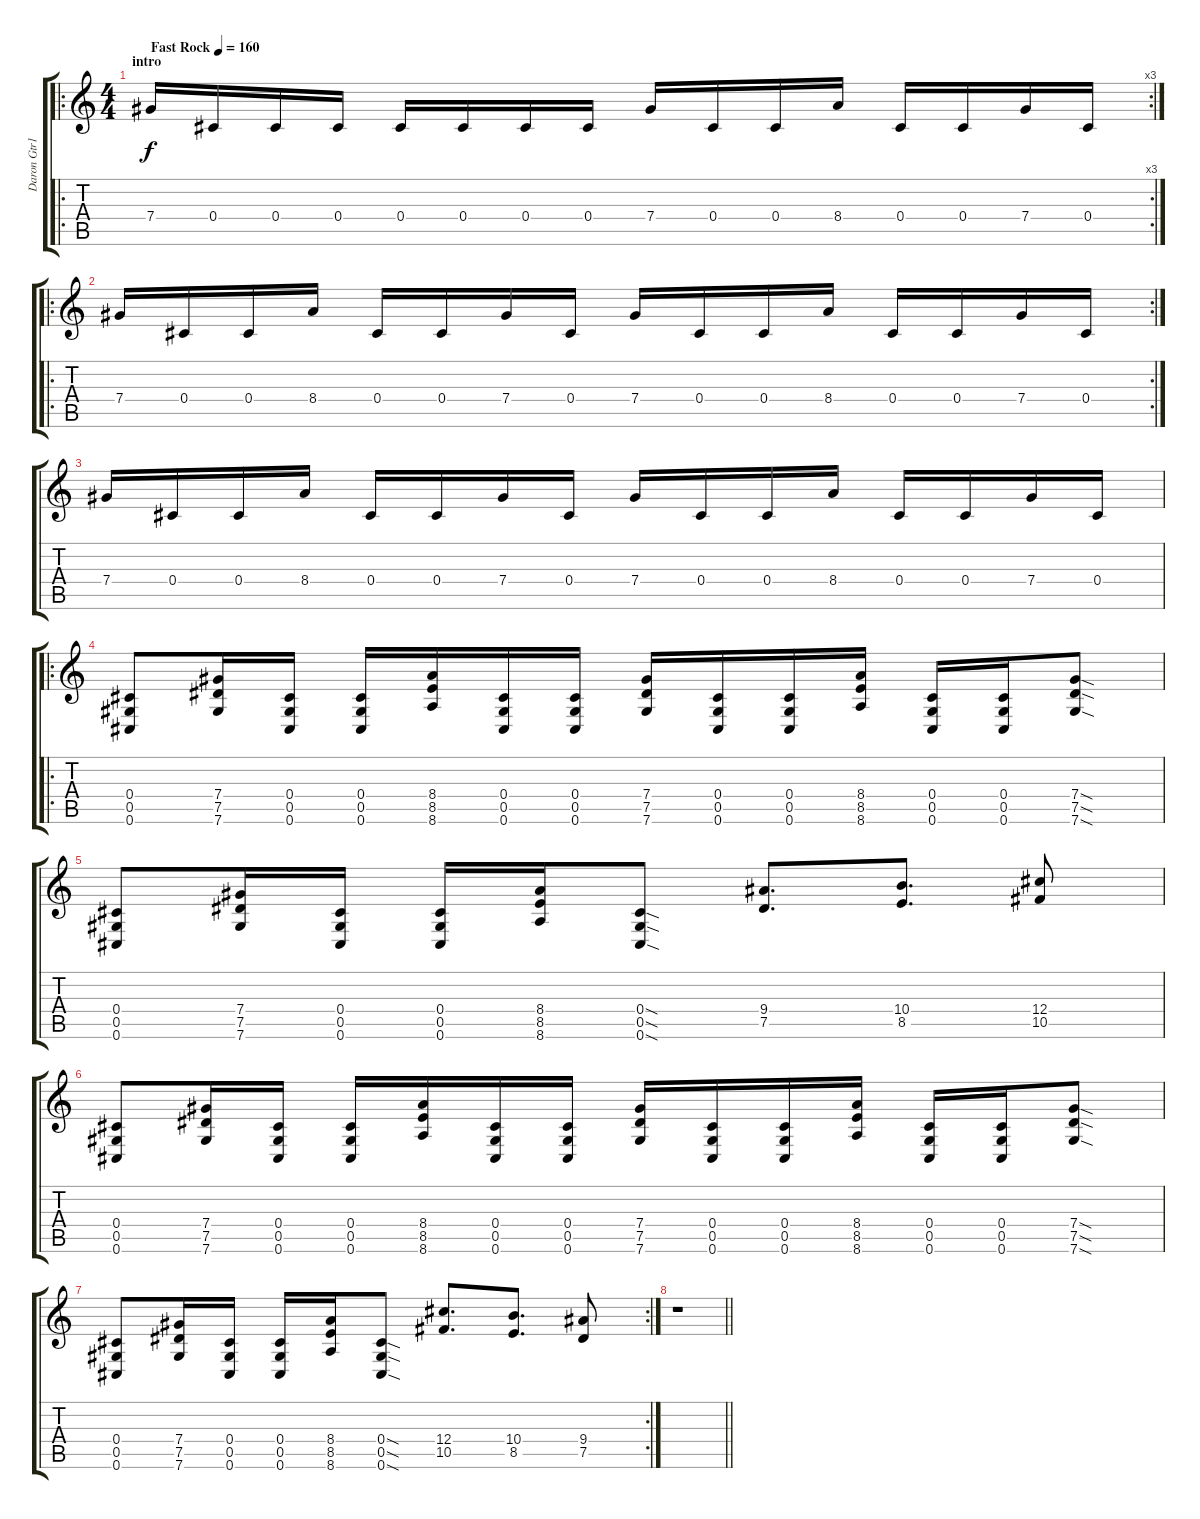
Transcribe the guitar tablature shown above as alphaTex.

\track ("Daron Gtr1" "Daron Gtr1") {instrument distortionguitar}
\staff {score tabs}
\tuning (Eb4 Bb3 Gb3 Db3 Ab2 Db2) {hide}
\ro
\rc 3
\ts (4 4)
\section ("" "intro")
\tempo (160 "Fast Rock")
\clef g2
\ks c
7.4.16{dy f volume 16 balance 8 instrument overdrivenguitar} 0.4.16 0.4.16 0.4.16 0.4.16 0.4.16 0.4.16 0.4.16 7.4.16 0.4.16 0.4.16 8.4.16 0.4.16 0.4.16 7.4.16 0.4.16 |
\ro
\rc 2
7.4.16 0.4.16 0.4.16 8.4.16 0.4.16 0.4.16 7.4.16 0.4.16 7.4.16 0.4.16 0.4.16 8.4.16 0.4.16 0.4.16 7.4.16 0.4.16 |
7.4.16 0.4.16 0.4.16 8.4.16 0.4.16 0.4.16 7.4.16 0.4.16 7.4.16 0.4.16 0.4.16 8.4.16 0.4.16 0.4.16 7.4.16 0.4.16 |
\ro
(0.4 0.5 0.6).8{balance 0 instrument distortionguitar} (7.4 7.5 7.6).16 (0.4 0.5 0.6).16 (0.4 0.5 0.6).16 (8.4 8.5 8.6).16 (0.4 0.5 0.6).16 (0.4 0.5 0.6).16 (7.4 7.5 7.6).16 (0.4 0.5 0.6).16 (0.4 0.5 0.6).16 (8.4 8.5 8.6).16 (0.4 0.5 0.6).16 (0.4 0.5 0.6).16 (7.4{sod} 7.5{sod} 7.6{sod}).8 |
(0.4 0.5 0.6).8 (7.4 7.5 7.6).16 (0.4 0.5 0.6).16 (0.4 0.5 0.6).16 (8.4 8.5 8.6).16 (0.4{sod} 0.5{sod} 0.6{sod}).8 (9.4 7.5).8{d} (10.4 8.5).8{d} (12.4 10.5).8 |
(0.4 0.5 0.6).8 (7.4 7.5 7.6).16 (0.4 0.5 0.6).16 (0.4 0.5 0.6).16 (8.4 8.5 8.6).16 (0.4 0.5 0.6).16 (0.4 0.5 0.6).16 (7.4 7.5 7.6).16 (0.4 0.5 0.6).16 (0.4 0.5 0.6).16 (8.4 8.5 8.6).16 (0.4 0.5 0.6).16 (0.4 0.5 0.6).16 (7.4{sod} 7.5{sod} 7.6{sod}).8 |
\rc 2
(0.4 0.5 0.6).8 (7.4 7.5 7.6).16 (0.4 0.5 0.6).16 (0.4 0.5 0.6).16 (8.4 8.5 8.6).16 (0.4{sod} 0.5{sod} 0.6{sod}).8 (12.4 10.5).8{d} (10.4 8.5).8{d} (9.4 7.5).8 |
\barLineRight lightlight
r.1
